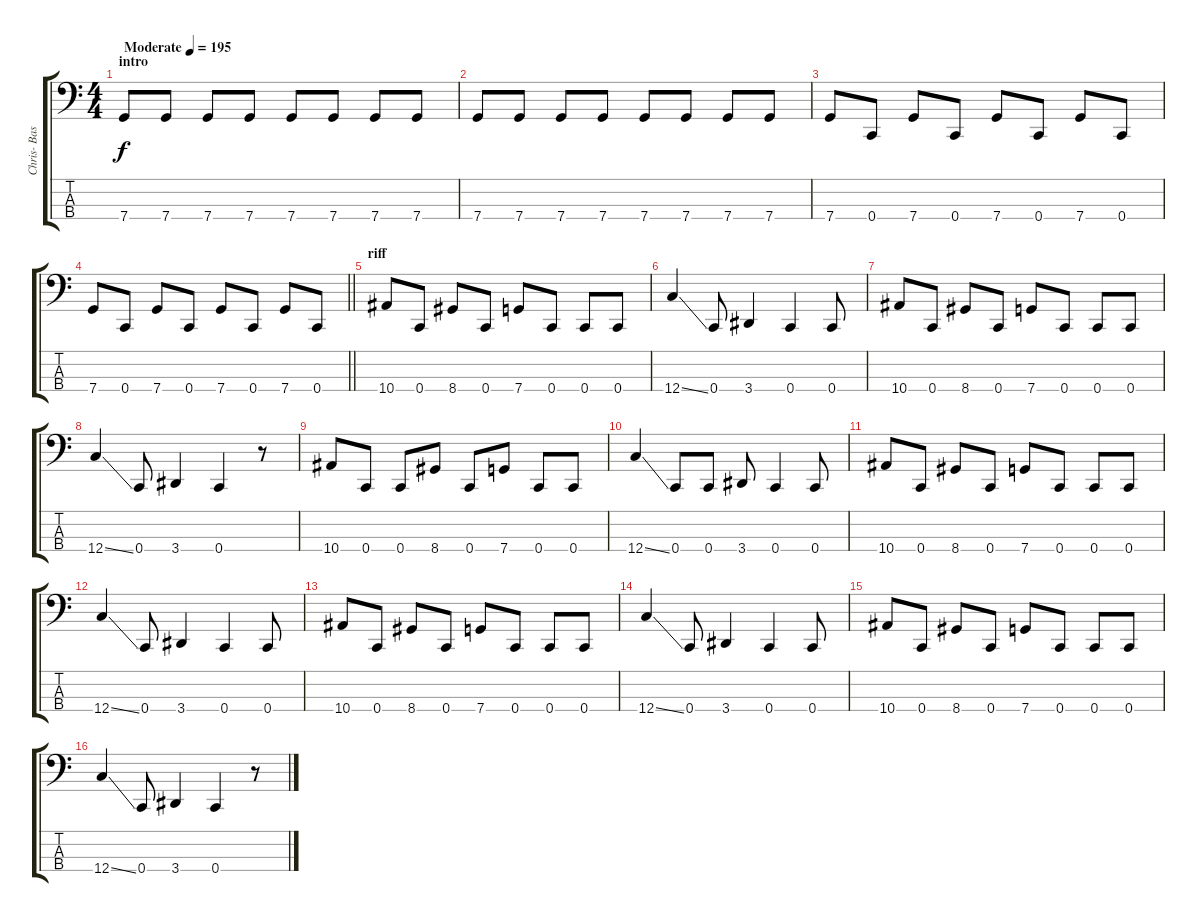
\track ("Chris- Bass" "Chris- Bas") {instrument electricbassfinger}
\staff {score tabs}
\tuning (F2 C2 G1 C1) {hide}
\ts (4 4)
\section ("" "intro")
\tempo (195 "Moderate")
\clef f4
\ks c
7.4.8{dy f instrument electricbassfinger} 7.4.8 7.4.8 7.4.8 7.4.8 7.4.8 7.4.8 7.4.8 |
7.4.8 7.4.8 7.4.8 7.4.8 7.4.8 7.4.8 7.4.8 7.4.8 |
7.4.8 0.4.8 7.4.8 0.4.8 7.4.8 0.4.8 7.4.8 0.4.8 |
\barLineRight lightlight
7.4.8 0.4.8 7.4.8 0.4.8 7.4.8 0.4.8 7.4.8 0.4.8 |
\section ("" "riff")
10.4.8 0.4.8 8.4.8 0.4.8 7.4.8 0.4.8 0.4.8 0.4.8 |
12.4{ss}.4 0.4.8 3.4.4 0.4.4 0.4.8 |
10.4.8 0.4.8 8.4.8 0.4.8 7.4.8 0.4.8 0.4.8 0.4.8 |
12.4{ss}.4 0.4.8 3.4.4 0.4.4 r.8 |
10.4.8 0.4.8 0.4.8 8.4.8 0.4.8 7.4.8 0.4.8 0.4.8 |
12.4{ss}.4 0.4.8 0.4.8 3.4.8 0.4.4 0.4.8 |
10.4.8 0.4.8 8.4.8 0.4.8 7.4.8 0.4.8 0.4.8 0.4.8 |
12.4{ss}.4 0.4.8 3.4.4 0.4.4 0.4.8 |
10.4.8 0.4.8 8.4.8 0.4.8 7.4.8 0.4.8 0.4.8 0.4.8 |
12.4{ss}.4 0.4.8 3.4.4 0.4.4 0.4.8 |
10.4.8 0.4.8 8.4.8 0.4.8 7.4.8 0.4.8 0.4.8 0.4.8 |
12.4{ss}.4 0.4.8 3.4.4 0.4.4 r.8
